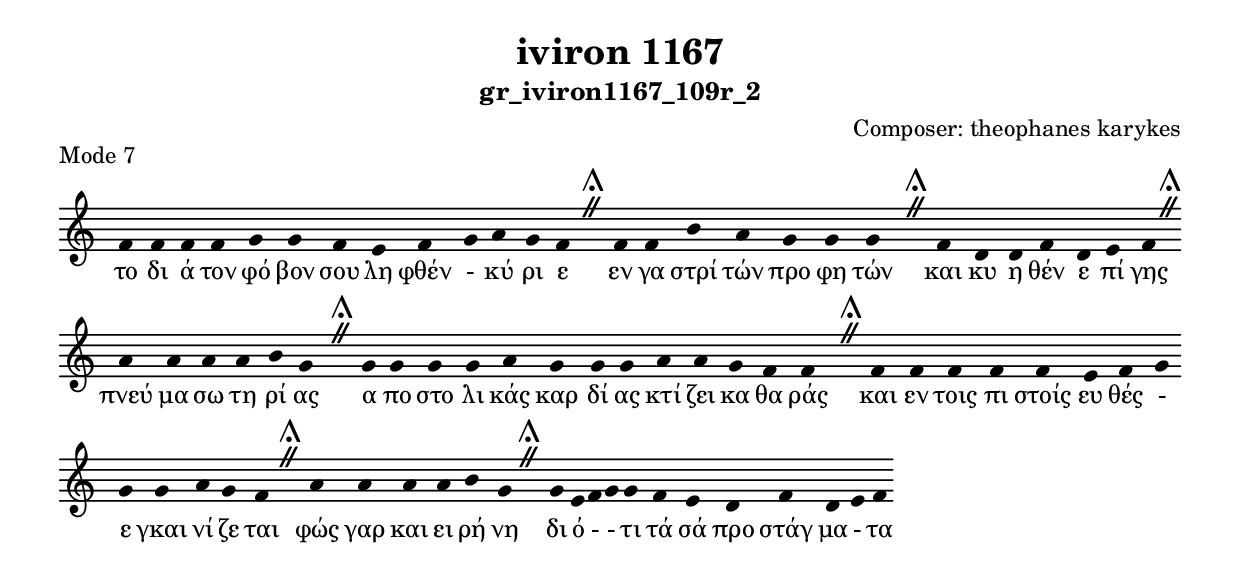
\include "gregorian.ly"

	\header {
 	  title = "iviron 1167"
	  subtitle = "gr_iviron1167_109r_2"
	  composer = "Composer: theophanes karykes"
	  piece = "Mode 7"
	}

	chant = {
	  f'4 f'4 f'4 f'4 g'4 g'4 f'4 e'4 f'4 g'4 a'4 g'4 f'4 \divisioMaior
 f'4 f'4 b'4 a'4 g'4 g'4 g'4 \divisioMaior
 f'4 d'4 d'4 f'4 d'4 e'4 f'4 \divisioMaior
 a'4 a'4 a'4 a'4 b'4 g'4 \divisioMaior
 g'4 g'4 g'4 g'4 a'4 g'4 g'4 g'4 a'4 a'4 g'4 f'4 f'4 \divisioMaior
 f'4 f'4 f'4 f'4 f'4 e'4 f'4 g'4 g'4 g'4 a'4 g'4 f'4 \divisioMaior
 a'4 a'4 a'4 a'4 b'4 g'4 \divisioMaior
 g'4 e'4 f'4 g'4 g'4 f'4 e'4 d'4 f'4 d'4 e'4 f'4\finalis
	}

	verba = \lyricmode {το δι ά τον φό βον σου λη φθέν - κύ ρι ε 
εν γα στρί τών προ φη τών 
και κυ η θέν ε πί γης 
πνεύ μα σω τη ρί ας 
α πο στο λι κάς καρ δί ας κτί ζει κα θα ράς 
και εν τοις πι στοίς ευ θές - ε γκαι νί ζε ται 
φώς γαρ και ει ρή νη 
δι ό -  - τι τά σά προ στάγ μα - τα 
	}


	\score {
	  \new Staff <<
	  \new Voice = "melody" \chant
	  \new Lyrics = "one" \lyricsto melody \verba
	  >>
	  \layout {
	    \context {
	      \Staff
	      \remove "Time_signature_engraver"
	      \remove "Bar_engraver"
	    }
	    \context {
	      \Voice
	      \remove "Stem_engraver"
	    }
	  }
	}